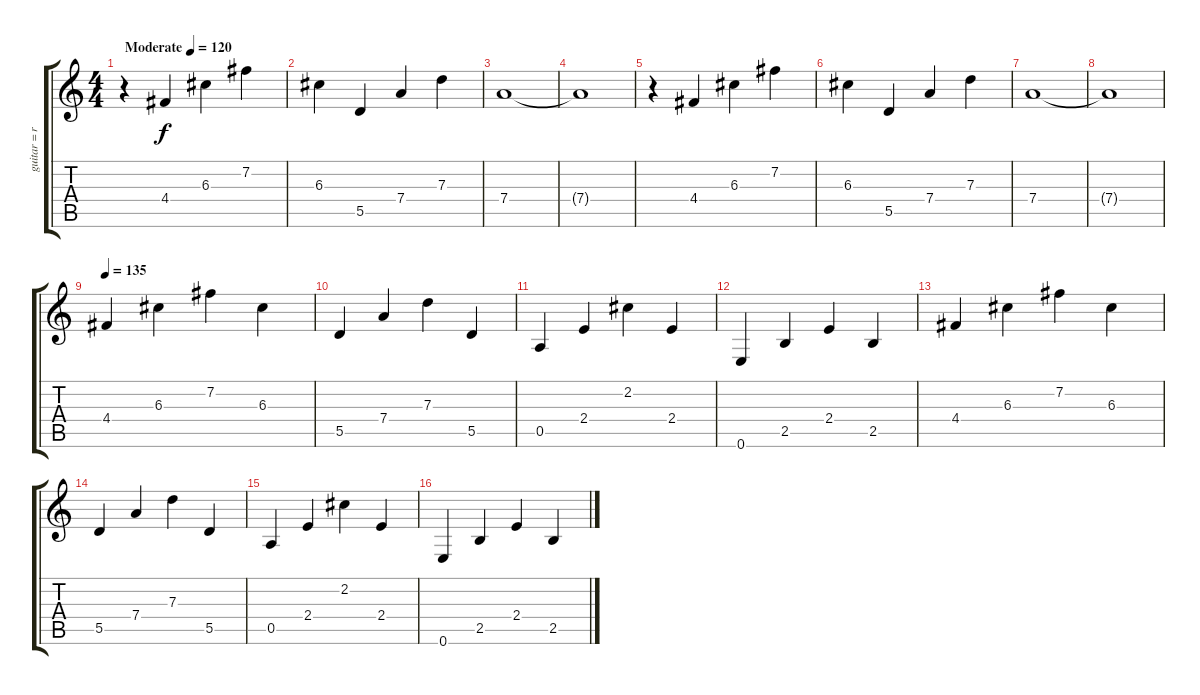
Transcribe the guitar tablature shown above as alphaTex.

\track ("guitar = right hand" "guitar = r") {instrument overdrivenguitar}
\staff {score tabs}
\tuning (E4 B3 G3 D3 A2 E2) {hide}
\ts (4 4)
\tempo (120 "Moderate")
\clef g2
\ks c
r.4{dy f instrument overdrivenguitar} 4.4.4 6.3.4 7.2.4 |
6.3.4 5.5.4 7.4.4 7.3.4 |
7.4.1 |
7.4{t}.1 |
r.4 4.4.4 6.3.4 7.2.4 |
6.3.4 5.5.4 7.4.4 7.3.4 |
7.4.1 |
7.4{t}.1 |
\tempo 135
4.4.4 6.3.4 7.2.4 6.3.4 |
5.5.4 7.4.4 7.3.4 5.5.4 |
0.5.4 2.4.4 2.2.4 2.4.4 |
0.6.4 2.5.4 2.4.4 2.5.4 |
4.4.4 6.3.4 7.2.4 6.3.4 |
5.5.4 7.4.4 7.3.4 5.5.4 |
0.5.4 2.4.4 2.2.4 2.4.4 |
0.6.4 2.5.4 2.4.4 2.5.4
